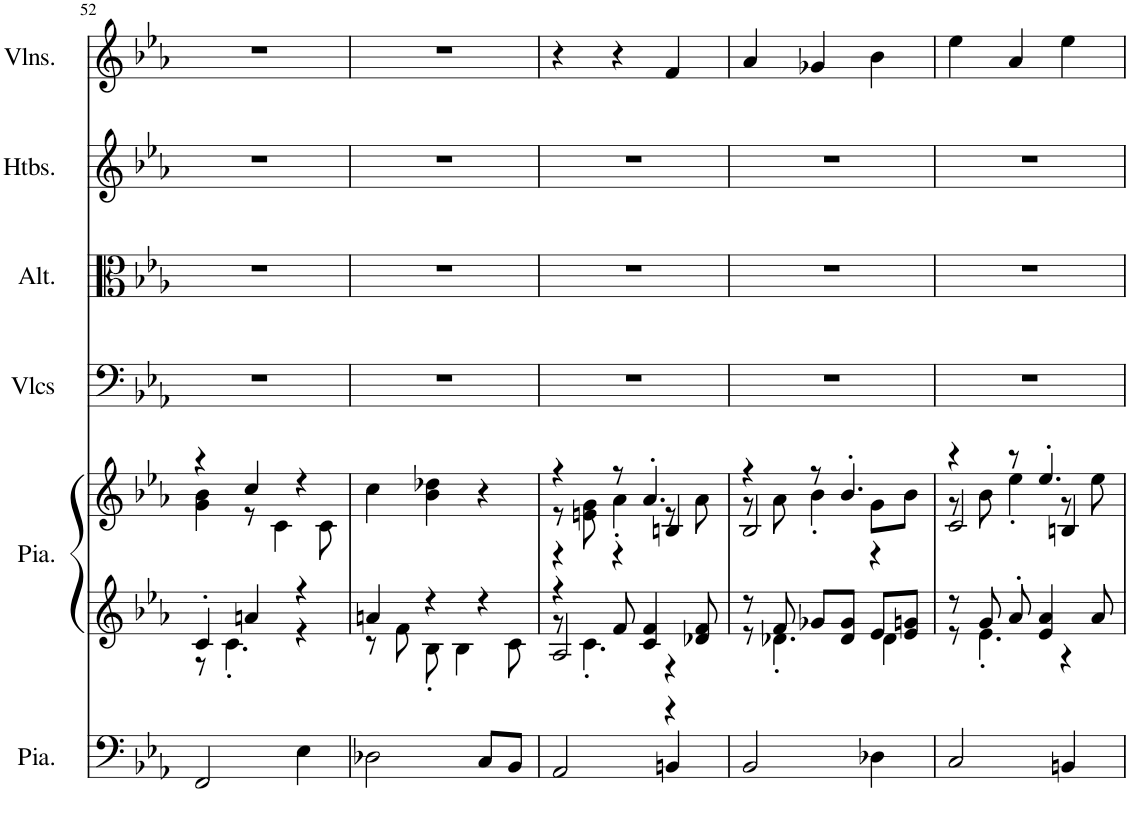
**kern	**kern	**kern	**kern	**kern	**kern	**kern
*part6	*part5	*part5	*part4	*part3	*part2	*part1
*staff7	*staff6	*staff5	*staff4	*staff3	*staff2	*staff1
*I"Piano, Pedals	*I"Piano, Organ	*	*I"Violoncelles, Bass	*I"Altos, Tenor	*I"Hautbois, Alto	*I"Violons, Soprano
*I'Pia.	*I'Pia.	*	*I'Vlcs	*I'Alt.	*I'Htbs.	*I'Vlns.
!!LO:PB:g=z
*clefF4	*clefG2	*clefG2	*clefF4	*clefC3	*clefG2	*clefG2
*k[b-e-a-]	*k[b-e-a-]	*k[b-e-a-]	*k[b-e-a-]	*k[b-e-a-]	*k[b-e-a-]	*k[b-e-a-]
*M3/4	*M3/4	*M3/4	*M3/4	*M3/4	*M3/4	*M3/4
=52	=52	=52	=52	=52	=52	=52
*	*^	*^	*	*	*	*
2FF/	4c'/	8r	4r	4g\ 4b-\	2.r	2.r	2.r	2.r
.	.	4.c'\	.	.	.	.	.	.
.	4an/	.	4cc/	8r	.	.	.	.
.	.	.	.	4c\	.	.	.	.
4E-\	4r	4r	4r	.	.	.	.	.
.	.	.	.	8c\	.	.	.	.
*	*	*	*v	*v	*	*	*	*
=53	=53	=53	=53	=53	=53	=53	=53
2D-X\	4an/	8r	4cc\	2.r	2.r	2.r	2.r
.	.	8f\	.	.	.	.	.
.	4r	8B-'\	4b-\ 4dd-X\	.	.	.	.
.	.	4B-\	.	.	.	.	.
8C/L	4r	.	4r	.	.	.	.
8BB-/J	.	8c\	.	.	.	.	.
=54	=54	=54	=54	=54	=54	=54	=54
*	*	*^	*^	*	*	*	*
*	*	*	*	*	*^	*	*	*	*
2AA-/	4r	8r	2A-/	4r	8r	4r	2.r	2.r	2.r	4r
.	.	4.c'\	.	.	8en\ 8g\	.	.	.	.	.
.	8f/	.	.	8r	4a-'\	4r	.	.	.	4r
.	4c/ 4f/	.	.	4.a-'/	.	.	.	.	.	.
4BBn/	.	4r	4r	.	8r	4Bn/	.	.	.	4f/
.	8d-X/ 8f/	.	.	.	8a-\	.	.	.	.	.
*	*	*v	*v	*	*	*	*	*	*	*
=55	=55	=55	=55	=55	=55	=55	=55	=55	=55
2BB-/	8r	8r	4r	8r	2B-/	2.r	2.r	2.r	4a-/
.	8f/	4.d-X'\	.	8a-\	.	.	.	.	.
.	8g-X/L	.	8r	4b-'\	.	.	.	.	4g-X/
.	8d-/ 8g-/J	.	4.b-'/	.	.	.	.	.	.
4D-X\	8e-/L	4d-\	.	8g\L	4r	.	.	.	4b-\
.	8e-/ 8gn/J	.	.	8b-\J	.	.	.	.	.
=56	=56	=56	=56	=56	=56	=56	=56	=56	=56
2C/	8r	8r	4r	8r	2c/	2.r	2.r	2.r	4ee-\
.	8g/	4.e-'\	.	8b-\	.	.	.	.	.
.	8a-'/	.	8r	4ee-'\	.	.	.	.	4a-/
.	4e-/ 4a-/	.	4.ee-'/	.	.	.	.	.	.
4BBn/	.	4r	.	8r	4Bn/	.	.	.	4ee-\
.	8a-/	.	.	8ee-\	.	.	.	.	.
*	*v	*v	*	*	*	*	*	*	*
*	*	*v	*v	*v	*	*	*	*
=	=	=	=	=	=	=
*-	*-	*-	*-	*-	*-	*-
